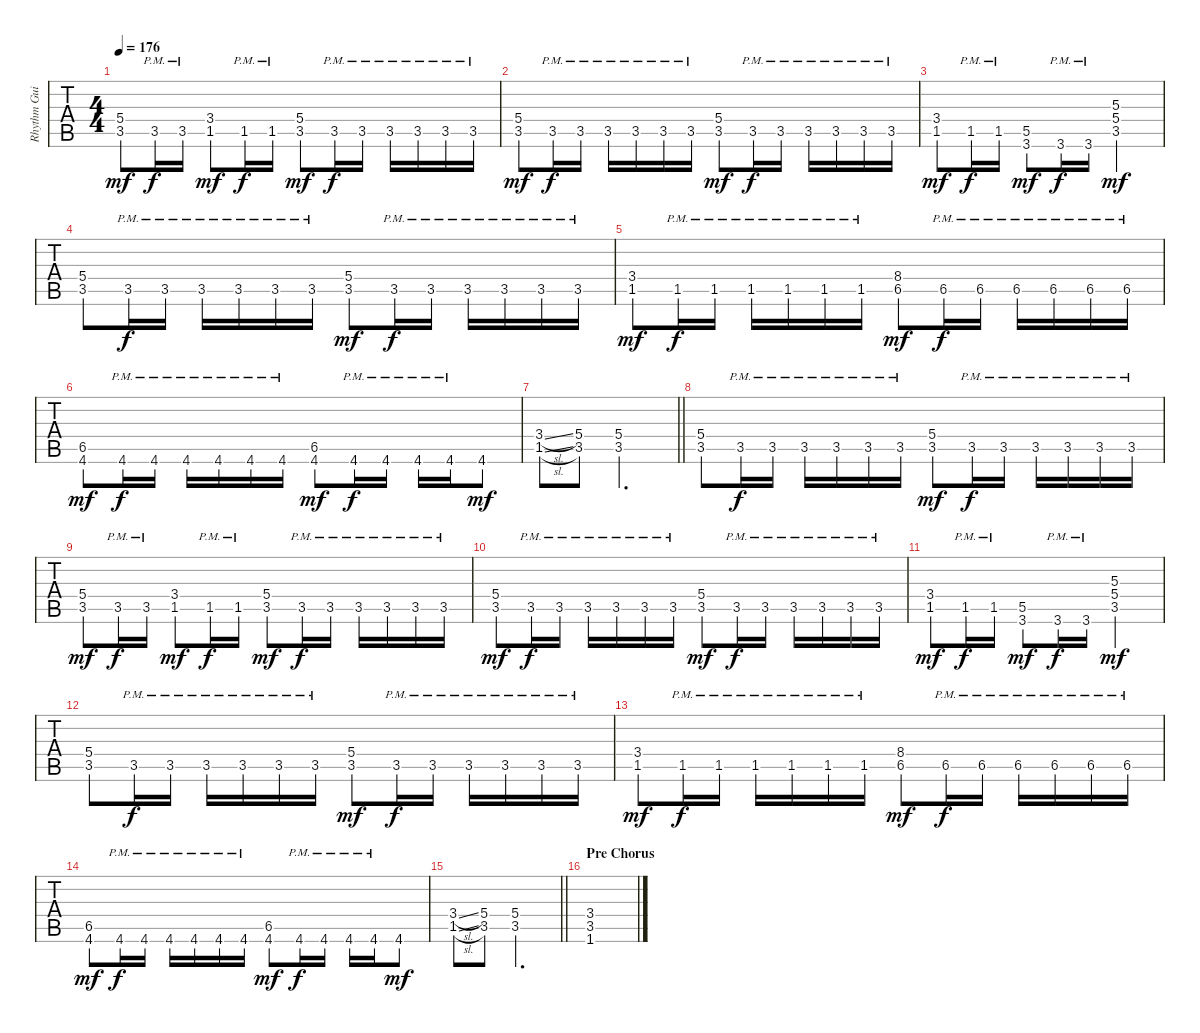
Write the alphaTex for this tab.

\track ("Rhythm Guitar B" "Rhythm Gui") {instrument distortionguitar}
\staff {tabs}
\tuning (E4 B3 G3 D3 A2 E2) {hide}
\ts (4 4)
\tempo 176
\clef g2
\ks cminor
(5.4 3.5).8{dy mf} 3.5{pm}.16{dy f} 3.5{pm}.16 (3.4 1.5).8{dy mf} 1.5{pm}.16{dy f} 1.5{pm}.16 (5.4 3.5).8{dy mf} 3.5{pm}.16{dy f} 3.5{pm}.16 3.5{pm}.16 3.5{pm}.16 3.5{pm}.16 3.5{pm}.16 |
(5.4 3.5).8{dy mf} 3.5{pm}.16{dy f} 3.5{pm}.16 3.5{pm}.16 3.5{pm}.16 3.5{pm}.16 3.5{pm}.16 (5.4 3.5).8{dy mf} 3.5{pm}.16{dy f} 3.5{pm}.16 3.5{pm}.16 3.5{pm}.16 3.5{pm}.16 3.5{pm}.16 |
(3.4 1.5).8{dy mf} 1.5{pm}.16{dy f} 1.5{pm}.16 (5.5 3.6).8{dy mf} 3.6{pm}.16{dy f} 3.6{pm}.16 (5.3 5.4 3.5).2{dy mf} |
(5.4 3.5).8 3.5{pm}.16{dy f} 3.5{pm}.16 3.5{pm}.16 3.5{pm}.16 3.5{pm}.16 3.5{pm}.16 (5.4 3.5).8{dy mf} 3.5{pm}.16{dy f} 3.5{pm}.16 3.5{pm}.16 3.5{pm}.16 3.5{pm}.16 3.5{pm}.16 |
(3.4 1.5).8{dy mf} 1.5{pm}.16{dy f} 1.5{pm}.16 1.5{pm}.16 1.5{pm}.16 1.5{pm}.16 1.5{pm}.16 (8.4 6.5).8{dy mf} 6.5{pm}.16{dy f} 6.5{pm}.16 6.5{pm}.16 6.5{pm}.16 6.5{pm}.16 6.5{pm}.16 |
(6.5 4.6).8{dy mf} 4.6{pm}.16{dy f} 4.6{pm}.16 4.6{pm}.16 4.6{pm}.16 4.6{pm}.16 4.6{pm}.16 (6.5 4.6).8{dy mf} 4.6{pm}.16{dy f} 4.6{pm}.16 4.6{pm}.16 4.6{pm}.16 4.6.8{dy mf} |
\barLineRight lightlight
(3.4{sl} 1.5{sl}).8 (5.4 3.5).8 (5.4 3.5).2{d} |
\section ("" "")
(5.4 3.5).8 3.5{pm}.16{dy f} 3.5{pm}.16 3.5{pm}.16 3.5{pm}.16 3.5{pm}.16 3.5{pm}.16 (5.4 3.5).8{dy mf} 3.5{pm}.16{dy f} 3.5{pm}.16 3.5{pm}.16 3.5{pm}.16 3.5{pm}.16 3.5{pm}.16 |
(5.4 3.5).8{dy mf} 3.5{pm}.16{dy f} 3.5{pm}.16 (3.4 1.5).8{dy mf} 1.5{pm}.16{dy f} 1.5{pm}.16 (5.4 3.5).8{dy mf} 3.5{pm}.16{dy f} 3.5{pm}.16 3.5{pm}.16 3.5{pm}.16 3.5{pm}.16 3.5{pm}.16 |
(5.4 3.5).8{dy mf} 3.5{pm}.16{dy f} 3.5{pm}.16 3.5{pm}.16 3.5{pm}.16 3.5{pm}.16 3.5{pm}.16 (5.4 3.5).8{dy mf} 3.5{pm}.16{dy f} 3.5{pm}.16 3.5{pm}.16 3.5{pm}.16 3.5{pm}.16 3.5{pm}.16 |
(3.4 1.5).8{dy mf} 1.5{pm}.16{dy f} 1.5{pm}.16 (5.5 3.6).8{dy mf} 3.6{pm}.16{dy f} 3.6{pm}.16 (5.3 5.4 3.5).2{dy mf} |
(5.4 3.5).8 3.5{pm}.16{dy f} 3.5{pm}.16 3.5{pm}.16 3.5{pm}.16 3.5{pm}.16 3.5{pm}.16 (5.4 3.5).8{dy mf} 3.5{pm}.16{dy f} 3.5{pm}.16 3.5{pm}.16 3.5{pm}.16 3.5{pm}.16 3.5{pm}.16 |
(3.4 1.5).8{dy mf} 1.5{pm}.16{dy f} 1.5{pm}.16 1.5{pm}.16 1.5{pm}.16 1.5{pm}.16 1.5{pm}.16 (8.4 6.5).8{dy mf} 6.5{pm}.16{dy f} 6.5{pm}.16 6.5{pm}.16 6.5{pm}.16 6.5{pm}.16 6.5{pm}.16 |
(6.5 4.6).8{dy mf} 4.6{pm}.16{dy f} 4.6{pm}.16 4.6{pm}.16 4.6{pm}.16 4.6{pm}.16 4.6{pm}.16 (6.5 4.6).8{dy mf} 4.6{pm}.16{dy f} 4.6{pm}.16 4.6{pm}.16 4.6{pm}.16 4.6.8{dy mf} |
\barLineRight lightlight
(3.4{sl} 1.5{sl}).8 (5.4 3.5).8 (5.4 3.5).2{d} |
\section ("" "Pre Chorus")
(3.4 3.5 1.6).1
